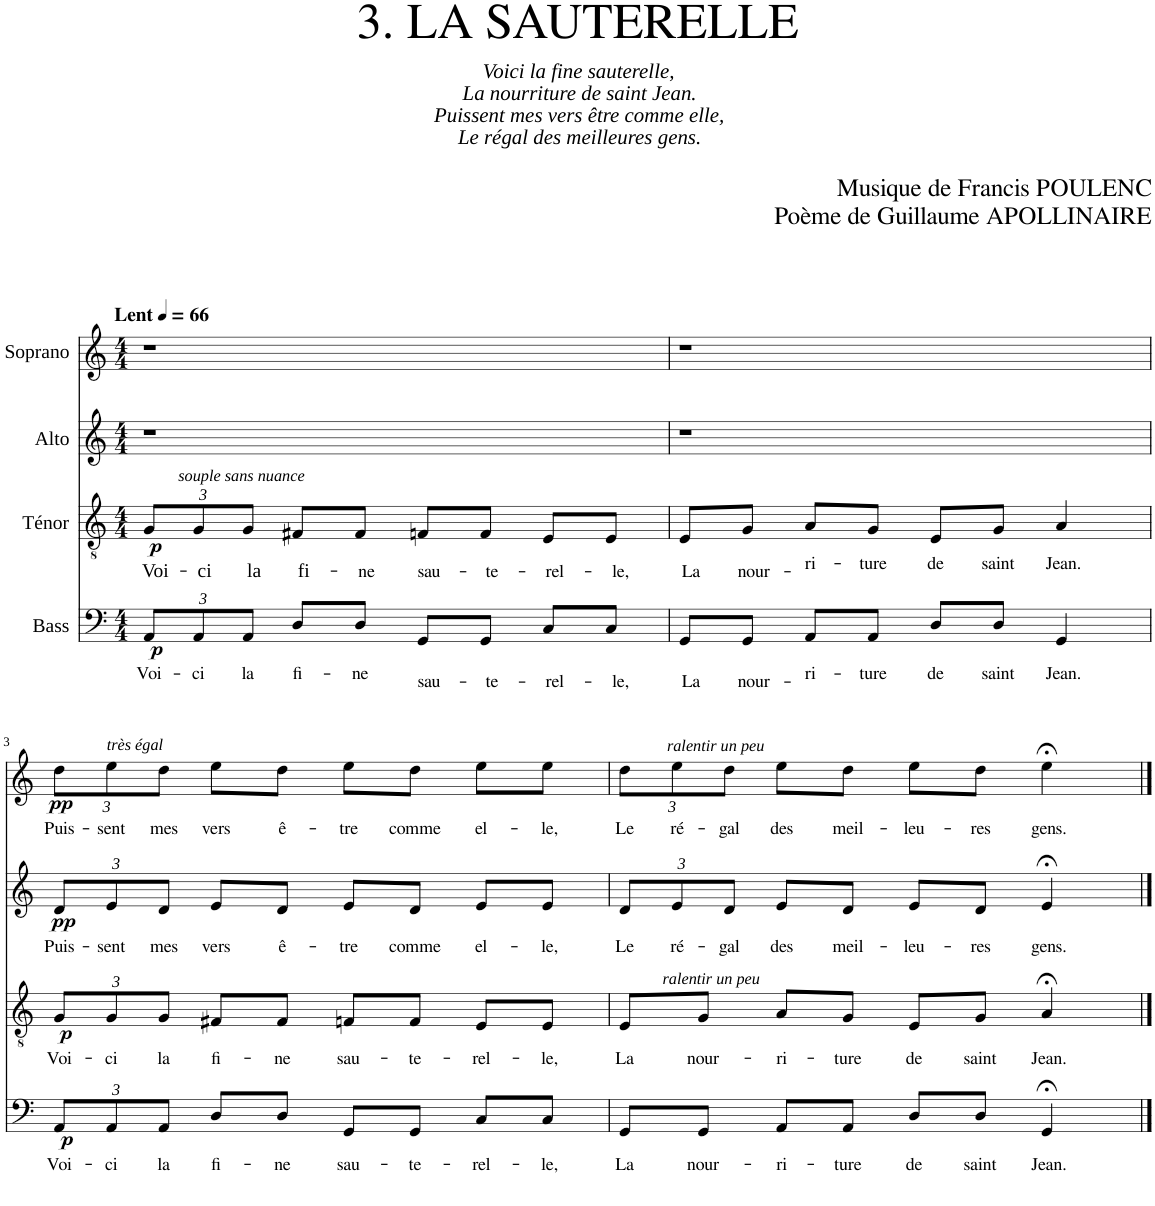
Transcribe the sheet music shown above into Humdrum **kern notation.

**kern	**text	**dynam	**kern	**text	**dynam	**kern	**text	**dynam	**kern	**text	**dynam
*part4	*part4	*part4	*part3	*part3	*part3	*part2	*part2	*part2	*part1	*part1	*part1
*staff4	*staff4	*staff4	*staff3	*staff3	*staff3	*staff2	*staff2	*staff2	*staff1	*staff1	*staff1
*I"Bass	*	*	*I"Ténor	*	*	*I"Alto	*	*	*I"Soprano	*	*
*clefF4	*	*	*clefGv2	*	*	*clefG2	*	*	*clefG2	*	*
*	*	*	*	*	*	*Trd1c2	*	*	*	*	*
*k[]	*	*	*k[]	*	*	*k[]	*	*	*k[]	*	*
*M4/4	*	*	*M4/4	*	*	*M4/4	*	*	*M4/4	*	*
*MM66	*	*	*MM66	*	*	*MM66	*	*	*MM66	*	*
*Xbrackettup	*	*	*	*	*	*	*	*	*	*	*
=1	=1	=1	=1	=1	=1	=1	=1	=1	=1	=1	=1
!	!LO:LY:b	!	!	!	!	!	!	!	!	!	!
*	*	*	*Xbrackettup	*	*	*	*	*	*	*	*
!	!	!	!	!	!	!	!	!	!LO:TX:a:B:t=Lent	!	!
!	!	!LO:DY:b	!	!LO:LY:b	!LO:DY:b	!	!	!	!	!	!
12AA/L	Voi-	p	12G/L	Voi-	p	1r	.	.	1r	.	.
!	!	!	!LO:TX:a:i:t=souple sans nuance	!	!	!	!	!	!	!	!
!	!LO:LY:b	!	!	!LO:LY:b	!	!	!	!	!	!	!
12AA/	-ci	.	12G/	-ci	.	.	.	.	.	.	.
!	!LO:LY:b	!	!	!LO:LY:b	!	!	!	!	!	!	!
12AA/J	la	.	12G/J	la	.	.	.	.	.	.	.
!	!LO:LY:b	!	!	!LO:LY:b	!	!	!	!	!	!	!
8D/L	fi-	.	8F#X/L	fi-	.	.	.	.	.	.	.
!	!LO:LY:b	!	!	!LO:LY:b	!	!	!	!	!	!	!
8D/J	-ne	.	8F#/J	-ne	.	.	.	.	.	.	.
!	!LO:LY:b	!	!	!LO:LY:b	!	!	!	!	!	!	!
8GG/L	sau-	.	8Fn/L	sau-	.	.	.	.	.	.	.
!	!LO:LY:b	!	!	!LO:LY:b	!	!	!	!	!	!	!
8GG/J	-te-	.	8F/J	-te-	.	.	.	.	.	.	.
!	!LO:LY:b	!	!	!LO:LY:b	!	!	!	!	!	!	!
8C/L	-rel-	.	8E/L	-rel-	.	.	.	.	.	.	.
!	!LO:LY:b	!	!	!LO:LY:b	!	!	!	!	!	!	!
8C/J	-le,	.	8E/J	-le,	.	.	.	.	.	.	.
=2	=2	=2	=2	=2	=2	=2	=2	=2	=2	=2	=2
!	!LO:LY:b	!	!	!LO:LY:b	!	!	!	!	!	!	!
8GG/L	La	.	8E/L	La	.	1r	.	.	1r	.	.
!	!LO:LY:b	!	!	!LO:LY:b	!	!	!	!	!	!	!
8GG/J	nour-	.	8G/J	nour-	.	.	.	.	.	.	.
!	!LO:LY:b	!	!	!LO:LY:b	!	!	!	!	!	!	!
8AA/L	-ri-	.	8A/L	-ri-	.	.	.	.	.	.	.
!	!LO:LY:b	!	!	!LO:LY:b	!	!	!	!	!	!	!
8AA/J	-ture	.	8G/J	-ture	.	.	.	.	.	.	.
!	!LO:LY:b	!	!	!LO:LY:b	!	!	!	!	!	!	!
8D/L	de	.	8E/L	de	.	.	.	.	.	.	.
!	!LO:LY:b	!	!	!LO:LY:b	!	!	!	!	!	!	!
8D/J	saint	.	8G/J	saint	.	.	.	.	.	.	.
!	!LO:LY:b	!	!	!LO:LY:b	!	!	!	!	!	!	!
4GG/	Jean.	.	4A/	Jean.	.	.	.	.	.	.	.
!!LO:LB:g=z
=3	=3	=3	=3	=3	=3	=3	=3	=3	=3	=3	=3
!	!LO:LY:b	!	!	!LO:LY:b	!	!	!	!	!	!	!
*	*	*	*	*	*	*Xbrackettup	*	*	*	*	*
!	!	!	!	!	!	!	!LO:LY:b	!	!	!	!
*	*	*	*	*	*	*	*	*	*Xbrackettup	*	*
!	!	!LO:DY:b	!	!	!LO:DY:b	!	!	!LO:DY:b	!	!LO:LY:b	!LO:DY:b
12AA/L	Voi-	p	12G/L	Voi-	p	12d/L	Puis-	pp	12dd\L	Puis-	pp
!	!	!	!	!	!	!	!	!	!LO:TX:a:i:t=très égal	!	!
!	!LO:LY:b	!	!	!LO:LY:b	!	!	!LO:LY:b	!	!	!LO:LY:b	!
12AA/	-ci	.	12G/	-ci	.	12e/	-sent	.	12ee\	-sent	.
!	!LO:LY:b	!	!	!LO:LY:b	!	!	!LO:LY:b	!	!	!LO:LY:b	!
12AA/J	la	.	12G/J	la	.	12d/J	mes	.	12dd\J	mes	.
!	!LO:LY:b	!	!	!LO:LY:b	!	!	!LO:LY:b	!	!	!LO:LY:b	!
8D/L	fi-	.	8F#X/L	fi-	.	8e/L	vers	.	8ee\L	vers	.
!	!LO:LY:b	!	!	!LO:LY:b	!	!	!LO:LY:b	!	!	!LO:LY:b	!
8D/J	-ne	.	8F#/J	-ne	.	8d/J	ê-	.	8dd\J	ê-	.
!	!LO:LY:b	!	!	!LO:LY:b	!	!	!LO:LY:b	!	!	!LO:LY:b	!
8GG/L	sau-	.	8Fn/L	sau-	.	8e/L	-tre	.	8ee\L	-tre	.
!	!LO:LY:b	!	!	!LO:LY:b	!	!	!LO:LY:b	!	!	!LO:LY:b	!
8GG/J	-te-	.	8F/J	-te-	.	8d/J	comme	.	8dd\J	comme	.
!	!LO:LY:b	!	!	!LO:LY:b	!	!	!LO:LY:b	!	!	!LO:LY:b	!
8C/L	-rel-	.	8E/L	-rel-	.	8e/L	el-	.	8ee\L	el-	.
!	!LO:LY:b	!	!	!LO:LY:b	!	!	!LO:LY:b	!	!	!LO:LY:b	!
8C/J	-le,	.	8E/J	-le,	.	8e/J	-le,	.	8ee\J	-le,	.
=4	=4	=4	=4	=4	=4	=4	=4	=4	=4	=4	=4
!	!LO:LY:b	!	!	!LO:LY:b	!	!	!LO:LY:b	!	!	!LO:LY:b	!
8GG/L	La	.	8E/L	La	.	12d/L	Le	.	12dd\L	Le	.
!	!	!	!	!	!	!	!	!	!LO:TX:a:i:t=ralentir un peu	!	!
!	!	!	!	!	!	!	!LO:LY:b	!	!	!LO:LY:b	!
.	.	.	.	.	.	12e/	ré-	.	12ee\	ré-	.
!	!	!	!LO:TX:a:i:t=ralentir un peu	!	!	!	!	!	!	!	!
!	!LO:LY:b	!	!	!LO:LY:b	!	!	!	!	!	!	!
8GG/J	nour-	.	8G/J	nour-	.	.	.	.	.	.	.
!	!	!	!	!	!	!	!LO:LY:b	!	!	!LO:LY:b	!
.	.	.	.	.	.	12d/J	-gal	.	12dd\J	-gal	.
!	!LO:LY:b	!	!	!LO:LY:b	!	!	!LO:LY:b	!	!	!LO:LY:b	!
8AA/L	-ri-	.	8A/L	-ri-	.	8e/L	des	.	8ee\L	des	.
!	!LO:LY:b	!	!	!LO:LY:b	!	!	!LO:LY:b	!	!	!LO:LY:b	!
8AA/J	-ture	.	8G/J	-ture	.	8d/J	meil-	.	8dd\J	meil-	.
!	!LO:LY:b	!	!	!LO:LY:b	!	!	!LO:LY:b	!	!	!LO:LY:b	!
8D/L	de	.	8E/L	de	.	8e/L	-leu-	.	8ee\L	-leu-	.
!	!LO:LY:b	!	!	!LO:LY:b	!	!	!LO:LY:b	!	!	!LO:LY:b	!
8D/J	saint	.	8G/J	saint	.	8d/J	-res	.	8dd\J	-res	.
!	!LO:LY:b	!	!	!LO:LY:b	!	!	!LO:LY:b	!	!	!LO:LY:b	!
4GG;</	Jean.	.	4A;</	Jean.	.	4e;</	gens.	.	4ee;<\	gens.	.
==	==	==	==	==	==	==	==	==	==	==	==
*-	*-	*-	*-	*-	*-	*-	*-	*-	*-	*-	*-
